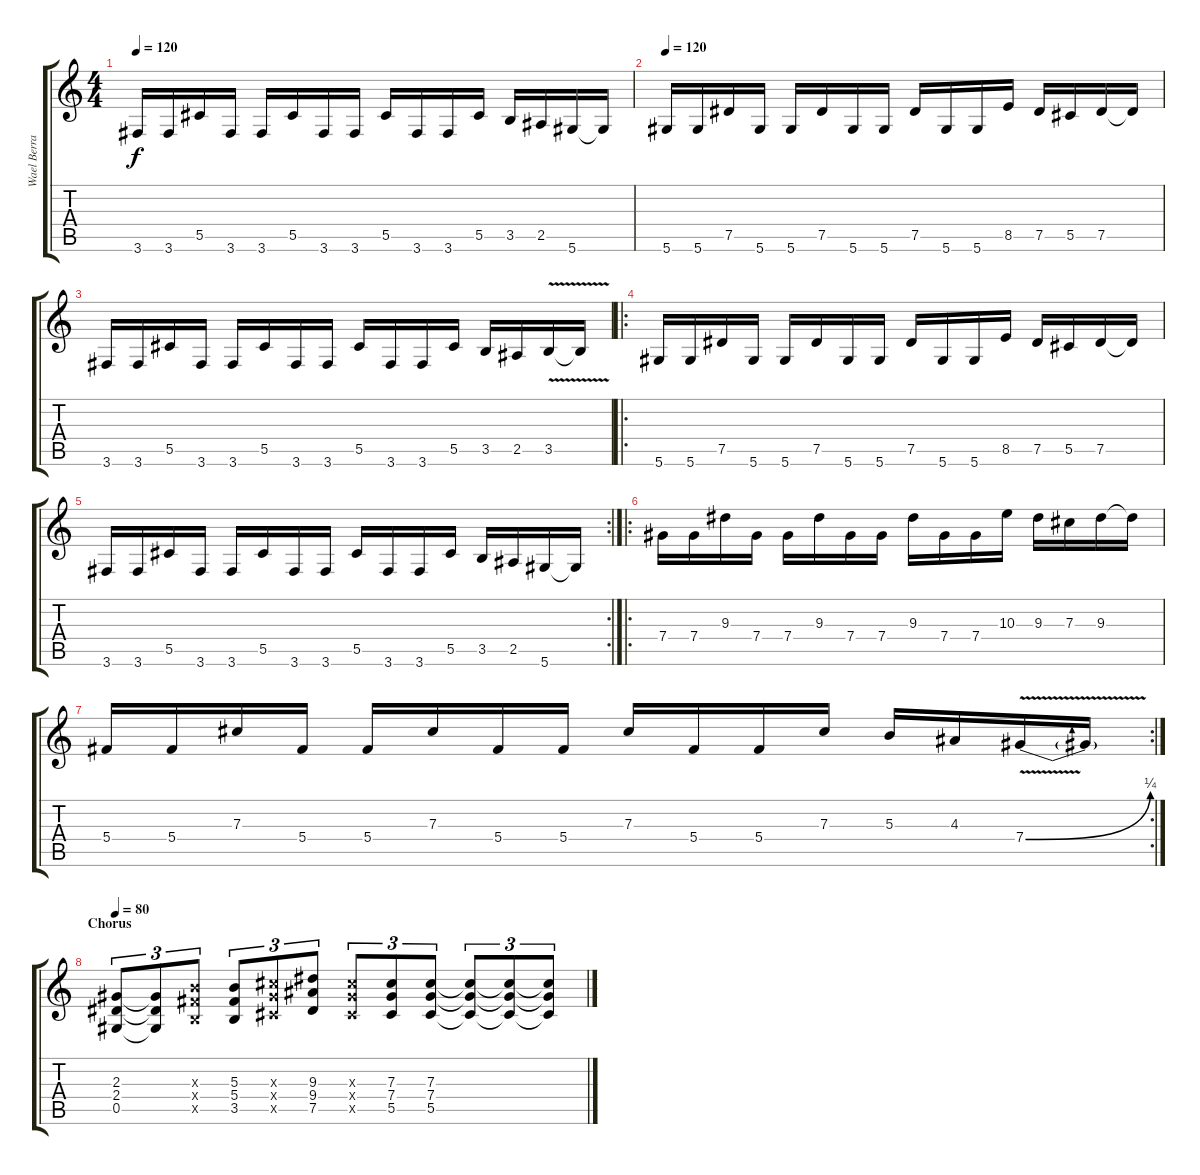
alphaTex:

\track ("Wael Berrais" "Wael Berra") {instrument distortionguitar}
\staff {score tabs}
\tuning (Eb4 Bb3 Gb3 Db3 Ab2 Eb2) {hide}
\ts (4 4)
\tempo 120
\clef g2
\ks c
3.6.16{dy f} 3.6.16 5.5.16 3.6.16 3.6.16 5.5.16 3.6.16 3.6.16 5.5.16 3.6.16 3.6.16 5.5.16 3.5.16 2.5.16 5.6.16 5.6{t}.16 |
\tempo 120
5.6.16 5.6.16 7.5.16 5.6.16 5.6.16 7.5.16 5.6.16 5.6.16 7.5.16 5.6.16 5.6.16 8.5.16 7.5.16 5.5.16 7.5.16 7.5{t}.16 |
3.6.16 3.6.16 5.5.16 3.6.16 3.6.16 5.5.16 3.6.16 3.6.16 5.5.16 3.6.16 3.6.16 5.5.16 3.5.16 2.5.16 3.5{v}.16 3.5{t}.16 |
\ro
5.6.16 5.6.16 7.5.16 5.6.16 5.6.16 7.5.16 5.6.16 5.6.16 7.5.16 5.6.16 5.6.16 8.5.16 7.5.16 5.5.16 7.5.16 7.5{t}.16 |
\rc 2
3.6.16 3.6.16 5.5.16 3.6.16 3.6.16 5.5.16 3.6.16 3.6.16 5.5.16 3.6.16 3.6.16 5.5.16 3.5.16 2.5.16 5.6.16 5.6{t}.16 |
\ro
7.4.16 7.4.16 9.3.16 7.4.16 7.4.16 9.3.16 7.4.16 7.4.16 9.3.16 7.4.16 7.4.16 10.3.16 9.3.16 7.3.16 9.3.16 9.3{t}.16 |
\rc 2
5.4.16 5.4.16 7.3.16 5.4.16 5.4.16 7.3.16 5.4.16 5.4.16 7.3.16 5.4.16 5.4.16 7.3.16 5.3.16 4.3.16 7.4{be (bend 0 0 60 1) v}.16 7.4{t}.16 |
\section ("" "Chorus")
\tempo 80
(2.3 2.4 0.5).8{tu (3 2)} (2.3{t} 2.4{t} 0.5{t}).8{tu (3 2)} (5.3{x} 5.4{x} 3.5{x}).8{tu (3 2)} (5.3 5.4 3.5).8{tu (3 2)} (7.3{x} 7.4{x} 5.5{x}).8{tu (3 2)} (9.3 9.4 7.5).8{tu (3 2)} (7.3{x} 7.4{x} 5.5{x}).8{tu (3 2)} (7.3 7.4 5.5).8{tu (3 2)} (7.3 7.4 5.5).8{tu (3 2)} (7.3{t} 7.4{t} 5.5{t}).8{tu (3 2)} (7.3{t} 7.4{t} 5.5{t}).8{tu (3 2)} (7.3{t} 7.4{t} 5.5{t}).8{tu (3 2)}
